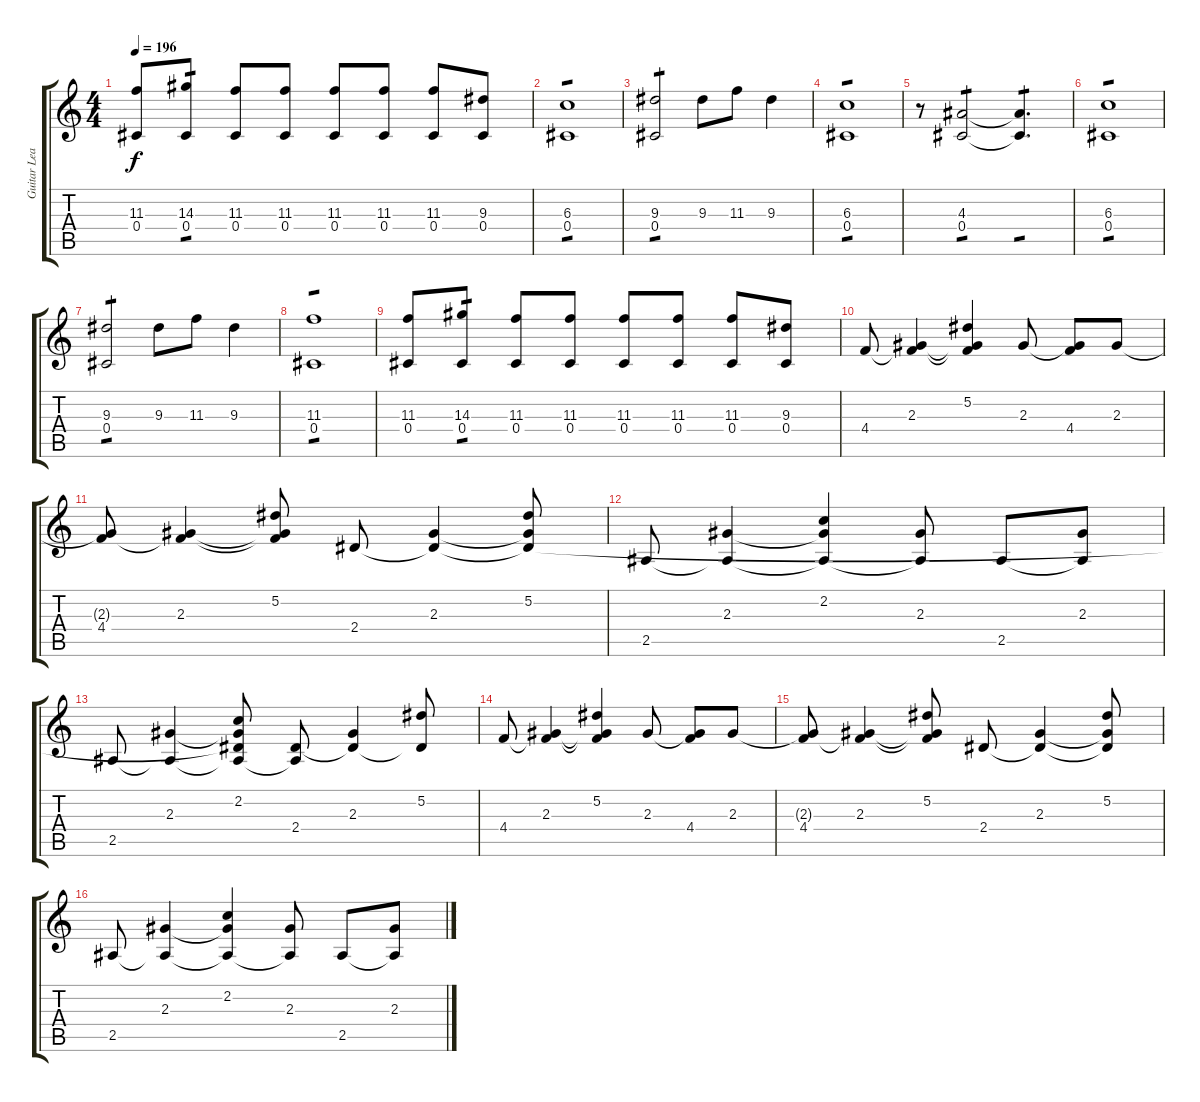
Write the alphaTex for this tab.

\track ("Guitar Lead" "Guitar Lea") {instrument overdrivenguitar}
\staff {score tabs}
\tuning (Eb4 Bb3 Gb3 Db3 Ab2 Db2) {hide}
\ts (4 4)
\tempo 196
\clef g2
\ks c
(11.3 0.4).8{dy f} (14.3 0.4).8{tp 1} (11.3 0.4).8 (11.3 0.4).8 (11.3 0.4).8 (11.3 0.4).8 (11.3 0.4).8 (9.3 0.4).8 |
(6.3 0.4).1{tp 1} |
(9.3 0.4).2{tp 1} 9.3.8 11.3.8 9.3.4 |
(6.3 0.4).1{tp 1} |
r.8 (4.3 0.4).2{tp 1} (4.3{t} 0.4{t}).4{d tp 1} |
(6.3 0.4).1{tp 1} |
(9.3 0.4).2{tp 1} 9.3.8 11.3.8 9.3.4 |
(11.3 0.4).1{tp 1} |
(11.3 0.4).8 (14.3 0.4).8{tp 1} (11.3 0.4).8 (11.3 0.4).8 (11.3 0.4).8 (11.3 0.4).8 (11.3 0.4).8 (9.3 0.4).8 |
4.4.8 (2.3 4.4{t}).4 (5.2 2.3{t} 4.4{t}).4 2.3.8 (2.3{t} 4.4).8 2.3.8 |
(2.3{t} 4.4).8 (2.3 4.4{t}).4 (5.2 2.3{t} 4.4{t}).8 2.4.8 (2.3 2.4{t}).4 (5.2 2.3{t} 2.4{t}).8 |
2.5.8 (2.3 2.5{t}).4 (2.2 2.3{t} 2.5{t}).4 (2.3 2.5{t}).8 2.5.8 (2.3 2.5{t}).8 |
2.5.8 (2.3 2.5{t}).4 (2.2 2.3{t} 2.4{t} 2.5{t}).8 (2.4 2.5{t}).8 (2.3 2.4{t}).4 (5.2 2.4{t}).8 |
4.4.8 (2.3 4.4{t}).4 (5.2 2.3{t} 4.4{t}).4 2.3.8 (2.3{t} 4.4).8 2.3.8 |
(2.3{t} 4.4).8 (2.3 4.4{t}).4 (5.2 2.3{t} 4.4{t}).8 2.4.8 (2.3 2.4{t}).4 (5.2 2.3{t} 2.4{t}).8 |
2.5.8 (2.3 2.5{t}).4 (2.2 2.3{t} 2.5{t}).4 (2.3 2.5{t}).8 2.5.8 (2.3 2.5{t}).8
